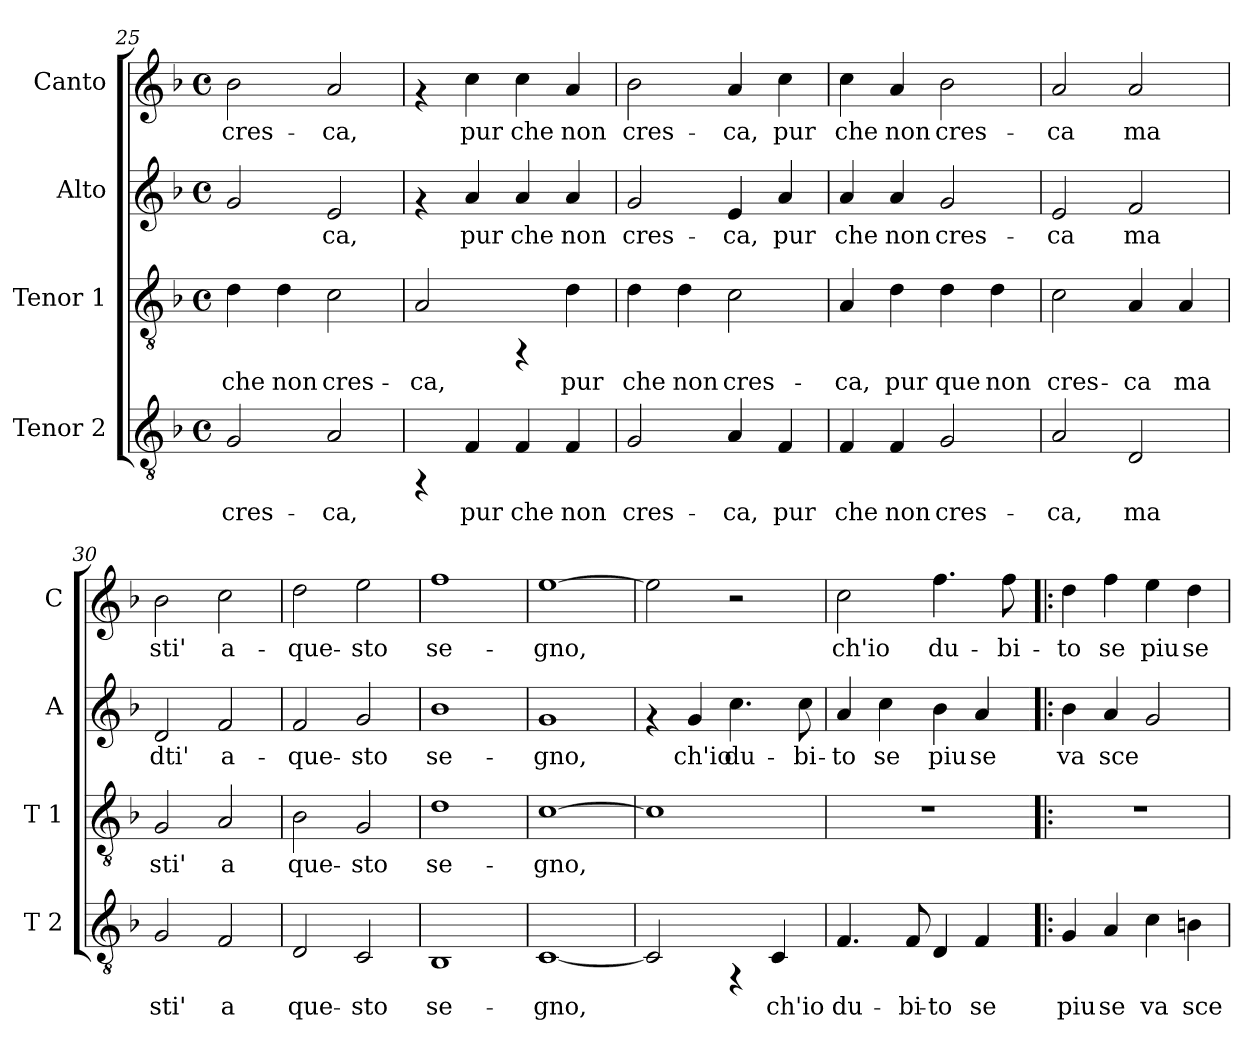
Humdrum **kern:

**kern	**text	**kern	**text	**kern	**text	**kern	**text
*part4	*part4	*part3	*part3	*part2	*part2	*part1	*part1
*staff4	*staff4	*staff3	*staff3	*staff2	*staff2	*staff1	*staff1
*I"Tenor 2	*	*I"Tenor 1	*	*I"Alto	*	*I"Canto	*
*I'T 2	*	*I'T 1	*	*I'A	*	*I'C	*
!!LO:LB:g=z
*clefGv2	*	*clefGv2	*	*clefG2	*	*clefG2	*
*k[b-]	*	*k[b-]	*	*k[b-]	*	*k[b-]	*
*F:	*	*F:	*	*F:	*	*F:	*
*M4/4	*	*M4/4	*	*M4/4	*	*M4/4	*
*met(c)	*	*met(c)	*	*met(c)	*	*met(c)	*
=25	=25	=25	=25	=25	=25	=25	=25
!	!LO:LY:b:cj	!	!LO:LY:b:cj	!	!LO:LY:b:cj	!	!LO:LY:b:cj
2G/	cres-	4d\	che	2g/	--	2b-\	cres-
!	!	!	!LO:LY:b:cj	!	!	!	!
.	.	4d\	non	.	.	.	.
!	!LO:LY:b:cj	!	!LO:LY:b:cj	!	!LO:LY:b:cj	!	!LO:LY:b:cj
2A/	-ca,	2c\	cres-	2e/	-ca,	2a/	-ca,
=26	=26	=26	=26	=26	=26	=26	=26
!	!	!	!LO:LY:b:cj	!	!	!	!
4rFF	.	2A/	-ca,	4rf	.	4rf	.
!	!LO:LY:b:cj	!	!	!	!LO:LY:b:cj	!	!LO:LY:b:cj
4F/	pur	.	.	4a/	pur	4cc\	pur
!	!LO:LY:b:cj	!	!	!	!LO:LY:b:cj	!	!LO:LY:b:cj
4F/	che	4rFF	.	4a/	che	4cc\	che
!	!LO:LY:b:cj	!	!LO:LY:b:cj	!	!LO:LY:b:cj	!	!LO:LY:b:cj
4F/	non	4d\	pur	4a/	non	4a/	non
=27	=27	=27	=27	=27	=27	=27	=27
!	!LO:LY:b:cj	!	!LO:LY:b:cj	!	!LO:LY:b:cj	!	!LO:LY:b:cj
2G/	cres-	4d\	che	2g/	cres-	2b-\	cres-
!	!	!	!LO:LY:b:cj	!	!	!	!
.	.	4d\	non	.	.	.	.
!	!LO:LY:b:cj	!	!LO:LY:b:cj	!	!LO:LY:b:cj	!	!LO:LY:b:cj
4A/	-ca,	2c\	cres-	4e/	-ca,	4a/	-ca,
!	!LO:LY:b:cj	!	!	!	!LO:LY:b:cj	!	!LO:LY:b:cj
4F/	pur	.	.	4a/	pur	4cc\	pur
=28	=28	=28	=28	=28	=28	=28	=28
!	!LO:LY:b:cj	!	!LO:LY:b:cj	!	!LO:LY:b:cj	!	!LO:LY:b:cj
4F/	che	4A/	-ca,	4a/	che	4cc\	che
!	!LO:LY:b:cj	!	!LO:LY:b:cj	!	!LO:LY:b:cj	!	!LO:LY:b:cj
4F/	non	4d\	pur	4a/	non	4a/	non
!	!LO:LY:b:cj	!	!LO:LY:b:cj	!	!LO:LY:b:cj	!	!LO:LY:b:cj
2G/	cres-	4d\	que	2g/	cres-	2b-\	cres-
!	!	!	!LO:LY:b:cj	!	!	!	!
.	.	4d\	non	.	.	.	.
=29	=29	=29	=29	=29	=29	=29	=29
!	!LO:LY:b:cj	!	!LO:LY:b:cj	!	!LO:LY:b:cj	!	!LO:LY:b:cj
2A/	-ca,	2c\	cres-	2e/	-ca	2a/	-ca
!	!LO:LY:b:cj	!	!LO:LY:b:cj	!	!LO:LY:b:cj	!	!LO:LY:b:cj
2D/	ma	4A/	-ca	2f/	ma	2a/	ma
!	!	!	!LO:LY:b:cj	!	!	!	!
.	.	4A/	ma	.	.	.	.
=30	=30	=30	=30	=30	=30	=30	=30
!	!LO:LY:b:cj	!	!LO:LY:b:cj	!	!LO:LY:b:cj	!	!LO:LY:b:cj
2G/	sti'	2G/	sti'	2d/	dti'	2b-\	sti'
!	!LO:LY:b:cj	!	!LO:LY:b:cj	!	!LO:LY:b:cj	!	!LO:LY:b:cj
2F/	a	2A/	a	2f/	a-	2cc\	a-
!!LO:LB:g=z
=31	=31	=31	=31	=31	=31	=31	=31
!	!LO:LY:b:cj	!	!LO:LY:b:cj	!	!LO:LY:b:cj	!	!LO:LY:b:cj
2D/	que-	2B-\	que-	2f/	-que-	2dd\	-que-
!	!LO:LY:b:cj	!	!LO:LY:b:cj	!	!LO:LY:b:cj	!	!LO:LY:b:cj
2C/	-sto	2G/	-sto	2g/	-sto	2ee\	-sto
=32	=32	=32	=32	=32	=32	=32	=32
!	!LO:LY:b:cj	!	!LO:LY:b:cj	!	!LO:LY:b:cj	!	!LO:LY:b:cj
1BB-	se-	1d	se-	1b-	se-	1ff	se-
=33	=33	=33	=33	=33	=33	=33	=33
!	!LO:LY:b:cj	!	!LO:LY:b:cj	!	!LO:LY:b:cj	!	!LO:LY:b:cj
[<1C	-gno,	[>1c	-gno,	1g	-gno,	[>1ee	-gno,
=34	=34	=34	=34	=34	=34	=34	=34
!	!LO:LY:b:cj	!	!LO:LY:b:cj	!	!	!	!LO:LY:b:cj
2C/]	.	1c]	.	4rf	.	2ee\]	.
!	!	!	!	!	!LO:LY:b:cj	!	!
.	.	.	.	4g/	ch'io	.	.
!	!	!	!	!	!LO:LY:b:cj	!	!
4rFF	.	.	.	4.cc\	du-	2r	.
!	!LO:LY:b:cj	!	!	!	!	!	!
4C/	ch'io	.	.	.	.	.	.
!	!	!	!	!	!LO:LY:b:cj	!	!
.	.	.	.	8cc\	-bi-	.	.
=35	=35	=35	=35	=35	=35	=35	=35
!	!LO:LY:b:cj	!	!	!	!LO:LY:b:cj	!	!LO:LY:b:cj
4.F/	du-	1r	.	4a/	-to	2cc\	ch'io
!	!	!	!	!	!LO:LY:b:cj	!	!
.	.	.	.	4cc\	se	.	.
!	!LO:LY:b:cj	!	!	!	!	!	!
8F/	-bi-	.	.	.	.	.	.
!	!LO:LY:b:cj	!	!	!	!LO:LY:b:cj	!	!LO:LY:b:cj
4D/	-to	.	.	4b-\	piu	4.ff\	du-
!	!LO:LY:b:cj	!	!	!	!LO:LY:b:cj	!	!
4F/	se	.	.	4a/	se	.	.
!	!	!	!	!	!	!	!LO:LY:b:cj
.	.	.	.	.	.	8ff\	-bi-
=36!|:	=36!|:	=36!|:	=36!|:	=36!|:	=36!|:	=36!|:	=36!|:
!	!LO:LY:b:cj	!	!	!	!LO:LY:b:cj	!	!LO:LY:b:cj
4G/	piu	1r	.	4b-\	va	4dd\	-to
!	!LO:LY:b:cj	!	!	!	!LO:LY:b:cj	!	!LO:LY:b:cj
4A/	se	.	.	4a/	sce-	4ff\	se
!	!LO:LY:b:cj	!	!	!	!LO:LY:b:cj	!	!LO:LY:b:cj
4c\	va	.	.	2g/	--	4ee\	piu
!	!LO:LY:b:cj	!	!	!	!	!	!LO:LY:b:cj
4Bn\	sce-	.	.	.	.	4dd\	se
=	=	=	=	=	=	=	=
*-	*-	*-	*-	*-	*-	*-	*-
